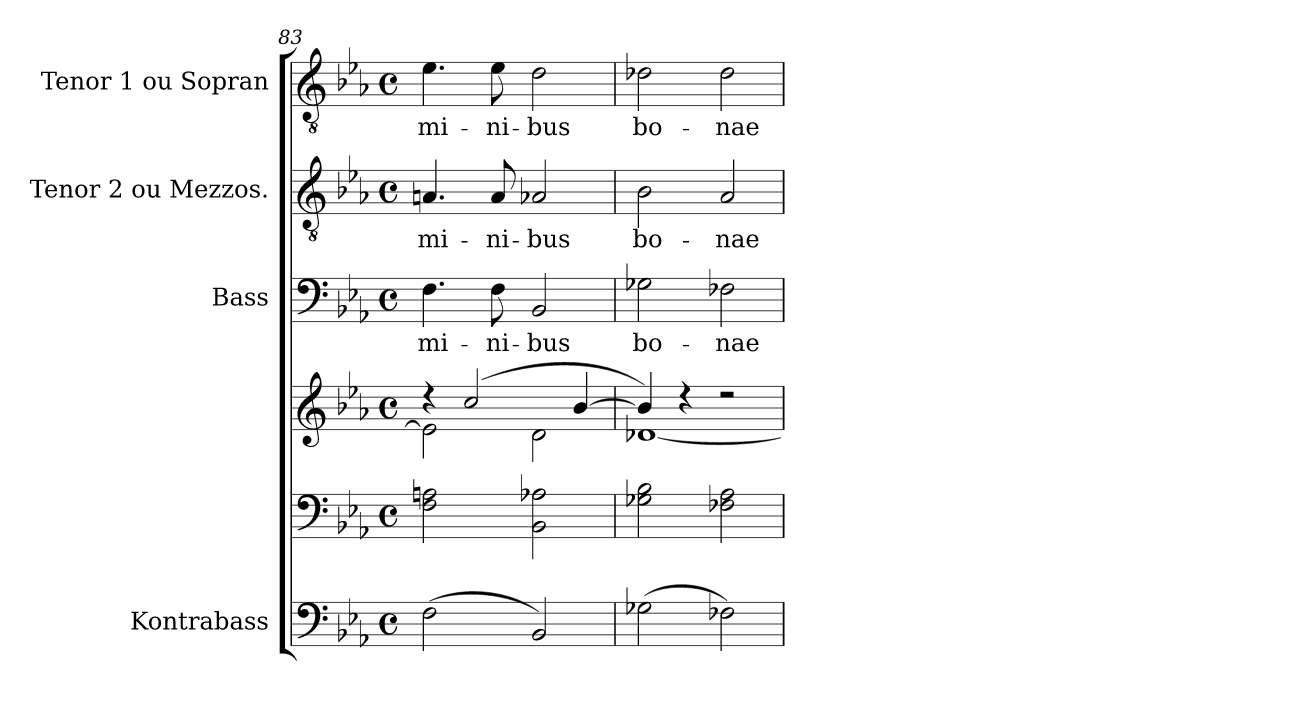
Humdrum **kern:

**kern	**kern	**kern	**kern	**text	**kern	**text	**kern	**text
*part5	*part4	*part4	*part3	*part3	*part2	*part2	*part1	*part1
*staff6	*staff5	*staff4	*staff3	*staff3	*staff2	*staff2	*staff1	*staff1
*I"Kontrabass	*	*	*I"Bass	*	*I"Tenor 2 ou Mezzos.	*	*I"Tenor 1 ou Sopran	*
*I'Kb.	*	*	*	*	*	*	*	*
*clefF4	*clefF4	*clefG2	*clefF4	*	*clefGv2	*	*clefGv2	*
*ITrd7c12	*	*	*	*	*	*	*	*
*k[b-e-a-]	*k[b-e-a-]	*k[b-e-a-]	*k[b-e-a-]	*	*k[b-e-a-]	*	*k[b-e-a-]	*
*E-:	*E-:	*E-:	*E-:	*	*E-:	*	*E-:	*
*M4/4	*M4/4	*M4/4	*M4/4	*	*M4/4	*	*M4/4	*
*met(c)	*met(c)	*met(c)	*met(c)	*	*met(c)	*	*met(c)	*
=83	=83	=83	=83	=83	=83	=83	=83	=83
*	*	*^	*	*	*	*	*	*
!	!	!	!	!	!LO:LY:b	!	!LO:LY:b	!	!LO:LY:b
(>2FF\	2F\ 2An\	4rdd	2e-\]	4.F\	-mi-	4.An/	-mi-	4.e-\	-mi-
.	.	(2cc/	.	.	.	.	.	.	.
!	!	!	!	!	!LO:LY:b	!	!LO:LY:b	!	!LO:LY:b
.	.	.	.	8F\	-ni-	8A/	-ni-	8e-\	-ni-
!	!	!	!	!	!LO:LY:b	!	!LO:LY:b	!	!LO:LY:b
2BBB-/)	2BB-\ 2A-X\	.	2d\	2BB-/	-bus	2A-X/	-bus	2d\	-bus
.	.	[>4b-/	.	.	.	.	.	.	.
=84	=84	=84	=84	=84	=84	=84	=84	=84	=84
!	!	!	!	!	!LO:LY:b	!	!LO:LY:b	!	!LO:LY:b
(>2GG-X\	2G-X\ 2B-\	4b-/])	[<1d-X	2G-X\	bo-	2B-\	bo-	2d-X\	bo-
.	.	4r	.	.	.	.	.	.	.
!	!	!	!	!	!LO:LY:b	!	!LO:LY:b	!	!LO:LY:b
2FF-X\)	2F-X\ 2A-\	2r	.	2F-X\	-nae	2A-/	-nae	2d-\	-nae
*	*	*v	*v	*	*	*	*	*	*
=	=	=	=	=	=	=	=	=
*-	*-	*-	*-	*-	*-	*-	*-	*-
